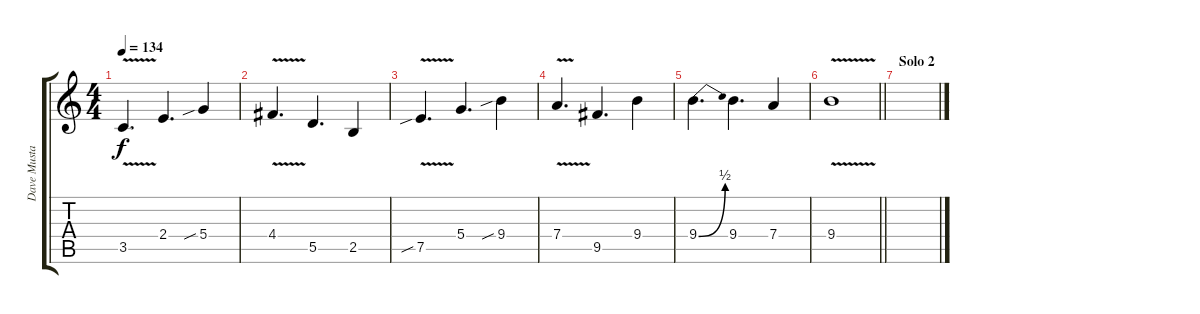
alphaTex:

\track ("Dave Mustaine Solo" "Dave Musta") {instrument overdrivenguitar}
\staff {score tabs}
\tuning (E4 B3 G3 D3 A2 E2) {hide}
\ts (4 4)
\tempo 134
\clef g2
\ks c
3.5{v}.4{d dy f} 2.4.4{d} 5.4{sib}.4 |
4.4{v}.4{d} 5.5.4{d} 2.5.4 |
7.5{v sib}.4{d} 5.4.4{d} 9.4{sib}.4 |
7.4{v}.4{d} 9.5.4{d} 9.4.4 |
9.4{be (bend 0 0 60 2)}.4{d} 9.4.4{d} 7.4.4 |
\barLineRight lightlight
9.4{v}.1 |
\section ("" "Solo 2")
